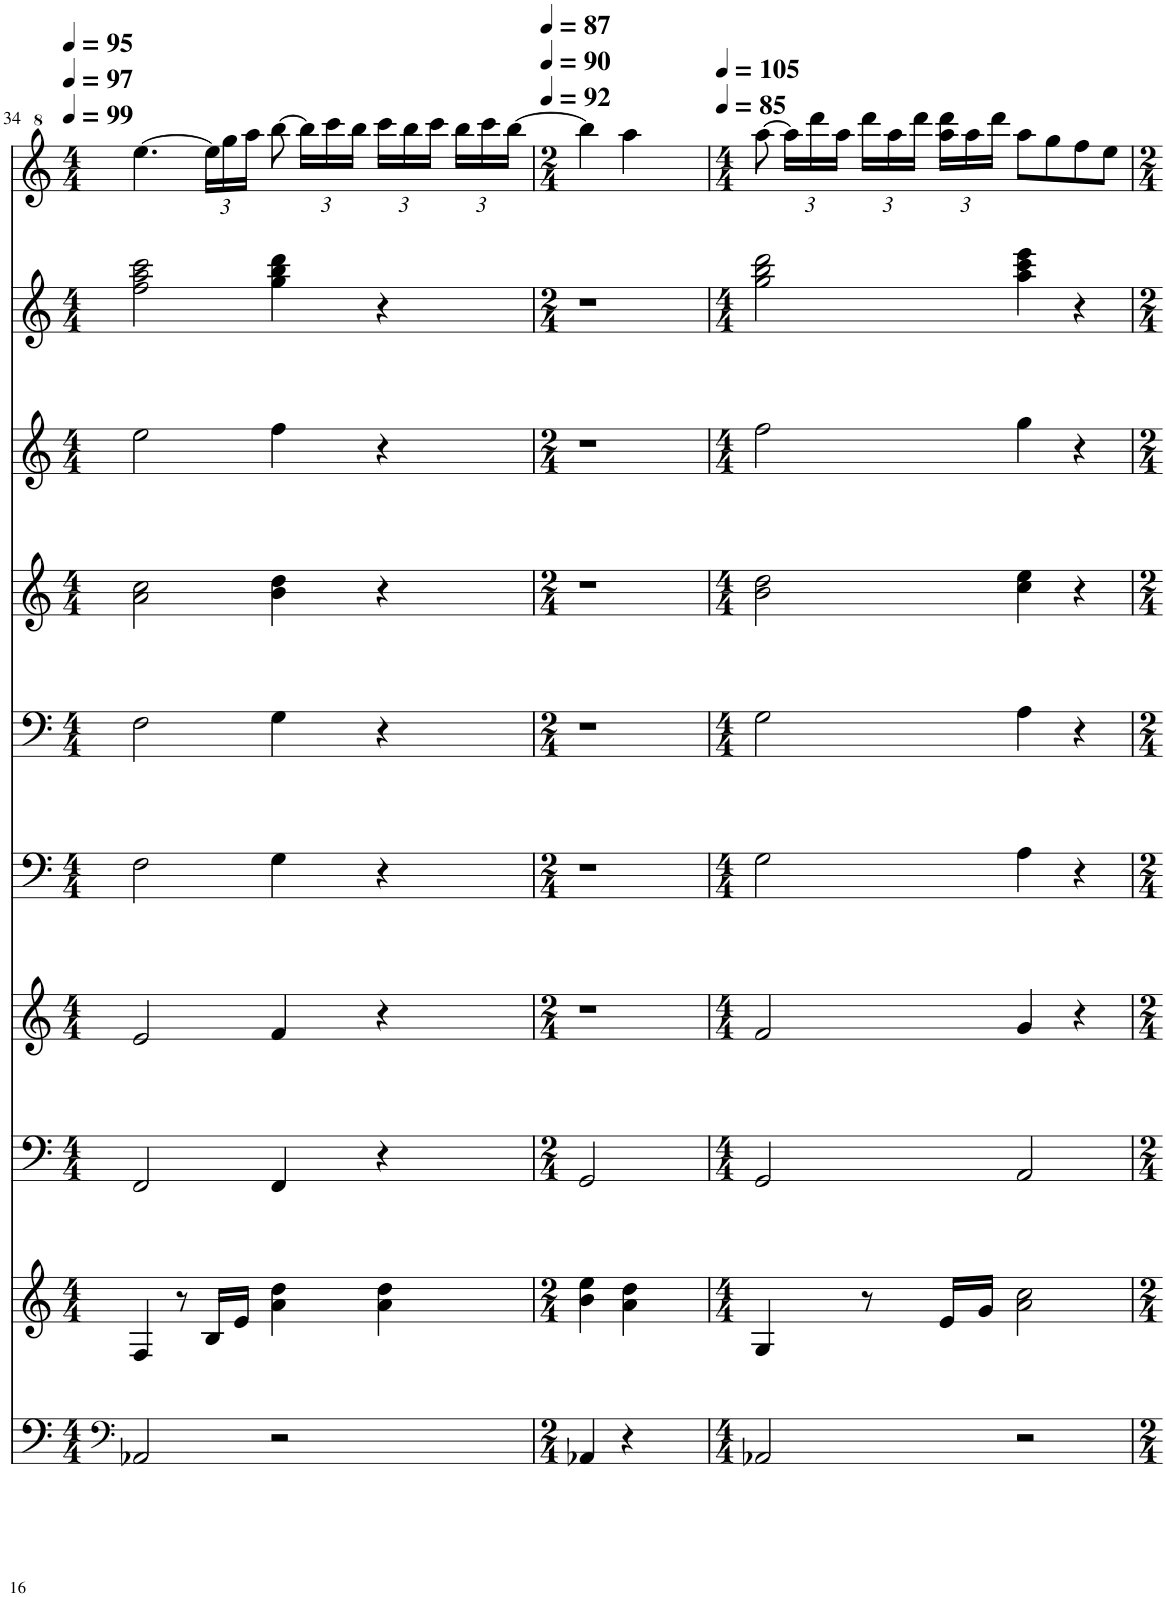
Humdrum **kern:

**kern	**kern	**kern	**kern	**kern	**kern	**kern	**kern	**kern	**kern
*part10	*part9	*part8	*part7	*part6	*part5	*part4	*part3	*part2	*part1
*staff10	*staff9	*staff8	*staff7	*staff6	*staff5	*staff4	*staff3	*staff2	*staff1
*I"Cymbals	*I"Marimba	*I"Timpani+	*I"Alto Sax	*I"Bassoons	*I"B. Clarinet	*I"Clarinets	*I"Oboes	*I"Flutes	*I"P. Flute
!!LO:PB:g=z
*clefF4	*clefG2	*clefF4	*clefG2	*clefF4	*clefF4	*clefG2	*clefG2	*clefG2	*clefG^2
*k[]	*k[]	*k[]	*k[]	*k[]	*k[]	*k[]	*k[]	*k[]	*k[]
*M4/4	*M4/4	*M4/4	*M4/4	*M4/4	*M4/4	*M4/4	*M4/4	*M4/4	*M4/4
=34	=34	=34	=34	=34	=34	=34	=34	=34	=34
2AA-X/	4F/	2FF/	2e/	2F\	2F\	2a\ 2cc\	2ee\	2ff\ 2aa\ 2ccc\	[4.eee\
.	8r	.	.	.	.	.	.	.	.
*	*	*	*	*	*	*	*	*	*Xbrackettup
.	16B/LL	.	.	.	.	.	.	.	24eee\LL]
.	.	.	.	.	.	.	.	.	24ggg\
.	16e/JJ	.	.	.	.	.	.	.	.
.	.	.	.	.	.	.	.	.	24aaa\JJ
2r	4a\ 4dd\	4FF/	4f/	4G\	4G\	4b\ 4dd\	4ff\	4gg\ 4bb\ 4ddd\	[8bbb\
.	.	.	.	.	.	.	.	.	24bbb\LL]
.	.	.	.	.	.	.	.	.	24cccc\
.	.	.	.	.	.	.	.	.	24bbb\JJ
.	4a\ 4dd\	4r	4r	4r	4r	4r	4r	4r	24cccc\LL
.	.	.	.	.	.	.	.	.	24bbb\
.	.	.	.	.	.	.	.	.	24cccc\JJ
.	.	.	.	.	.	.	.	.	24bbb\LL
.	.	.	.	.	.	.	.	.	24cccc\
.	.	.	.	.	.	.	.	.	[24bbb\JJ
=35	=35	=35	=35	=35	=35	=35	=35	=35	=35
*M2/4	*M2/4	*M2/4	*M2/4	*M2/4	*M2/4	*M2/4	*M2/4	*M2/4	*M2/4
4AA-X/	4b\ 4ee\	2GG/	2r	2r	2r	2r	2r	2r	4bbb\]
4r	4a\ 4dd\	.	.	.	.	.	.	.	4aaa\
4ryy	4ryy	4ryy	4ryy	4ryy	4ryy	4ryy	4ryy	4ryy	4ryy
=36	=36	=36	=36	=36	=36	=36	=36	=36	=36
*M4/4	*M4/4	*M4/4	*M4/4	*M4/4	*M4/4	*M4/4	*M4/4	*M4/4	*M4/4
2AA-X/	4G/	2GG/	2f/	2G\	2G\	2b\ 2dd\	2ff\	2gg\ 2bb\ 2ddd\	[8aaa\
.	.	.	.	.	.	.	.	.	24aaa\LL]
.	.	.	.	.	.	.	.	.	24dddd\
.	.	.	.	.	.	.	.	.	24aaa\JJ
.	8r	.	.	.	.	.	.	.	24dddd\LL
.	.	.	.	.	.	.	.	.	24aaa\
.	.	.	.	.	.	.	.	.	24dddd\JJ
.	16e/LL	.	.	.	.	.	.	.	24aaa\ 24dddd\LL
.	.	.	.	.	.	.	.	.	24aaa\
.	16g/JJ	.	.	.	.	.	.	.	.
.	.	.	.	.	.	.	.	.	24dddd\JJ
2r	2a\ 2cc\	2AA/	4g/	4A\	4A\	4cc\ 4ee\	4gg\	4aa\ 4ccc\ 4eee\	8aaa\L
.	.	.	.	.	.	.	.	.	8ggg\
.	.	.	4r	4r	4r	4r	4r	4r	8fff\
.	.	.	.	.	.	.	.	.	8eee\J
=	=	=	=	=	=	=	=	=	=
*-	*-	*-	*-	*-	*-	*-	*-	*-	*-
